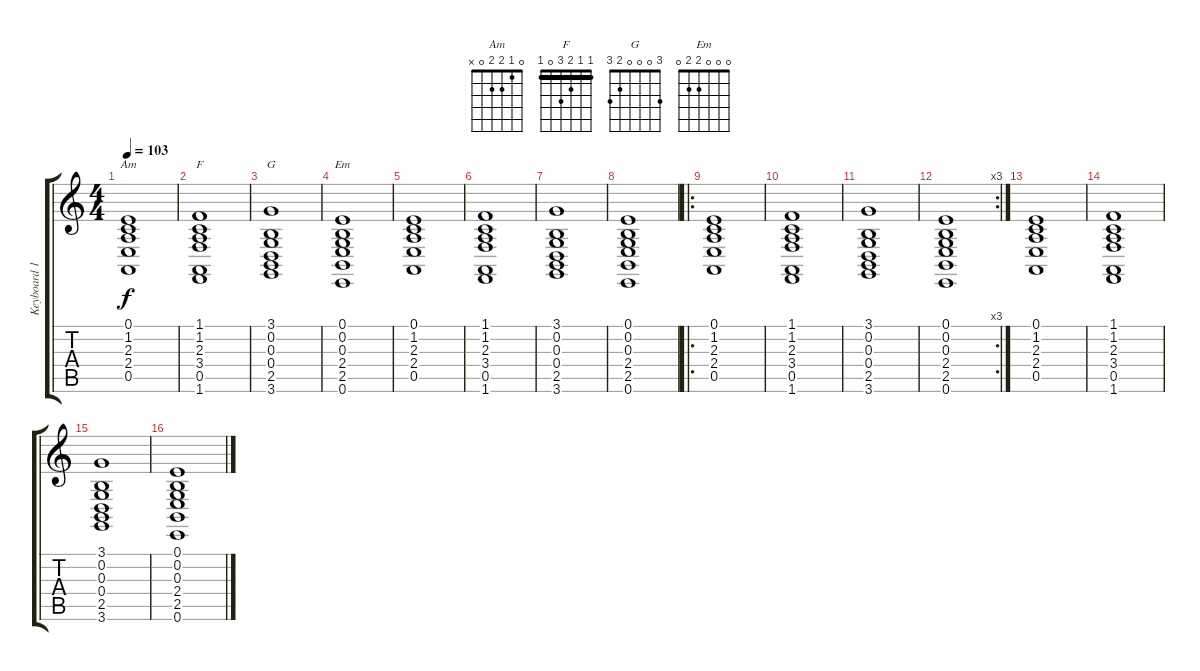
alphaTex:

\track ("Keyboard 1" "Keyboard 1") {instrument pad2warm}
\staff {score tabs}
\tuning (E4 B3 G3 D3 A2 E2) {hide}
\chord ("Am" 0 1 2 2 0 x)
\chord ("F" 1 1 2 3 0 1) {barre 1}
\chord ("G" 3 0 0 0 2 3)
\chord ("Em" 0 0 0 2 2 0)
\ts (4 4)
\tempo 103
\clef g2
\ks c
(0.1 1.2 2.3 2.4 0.5).1{ch "Am" dy f} |
(1.1 1.2 2.3 3.4 0.5 1.6).1{ch "F"} |
(3.1 0.2 0.3 0.4 2.5 3.6).1{ch "G"} |
(0.1 0.2 0.3 2.4 2.5 0.6).1{ch "Em"} |
(0.1 1.2 2.3 2.4 0.5).1 |
(1.1 1.2 2.3 3.4 0.5 1.6).1 |
(3.1 0.2 0.3 0.4 2.5 3.6).1 |
(0.1 0.2 0.3 2.4 2.5 0.6).1 |
\ro
(0.1 1.2 2.3 2.4 0.5).1{volume 8} |
(1.1 1.2 2.3 3.4 0.5 1.6).1 |
(3.1 0.2 0.3 0.4 2.5 3.6).1 |
\rc 3
(0.1 0.2 0.3 2.4 2.5 0.6).1 |
(0.1 1.2 2.3 2.4 0.5).1 |
(1.1 1.2 2.3 3.4 0.5 1.6).1 |
(3.1 0.2 0.3 0.4 2.5 3.6).1 |
(0.1 0.2 0.3 2.4 2.5 0.6).1
